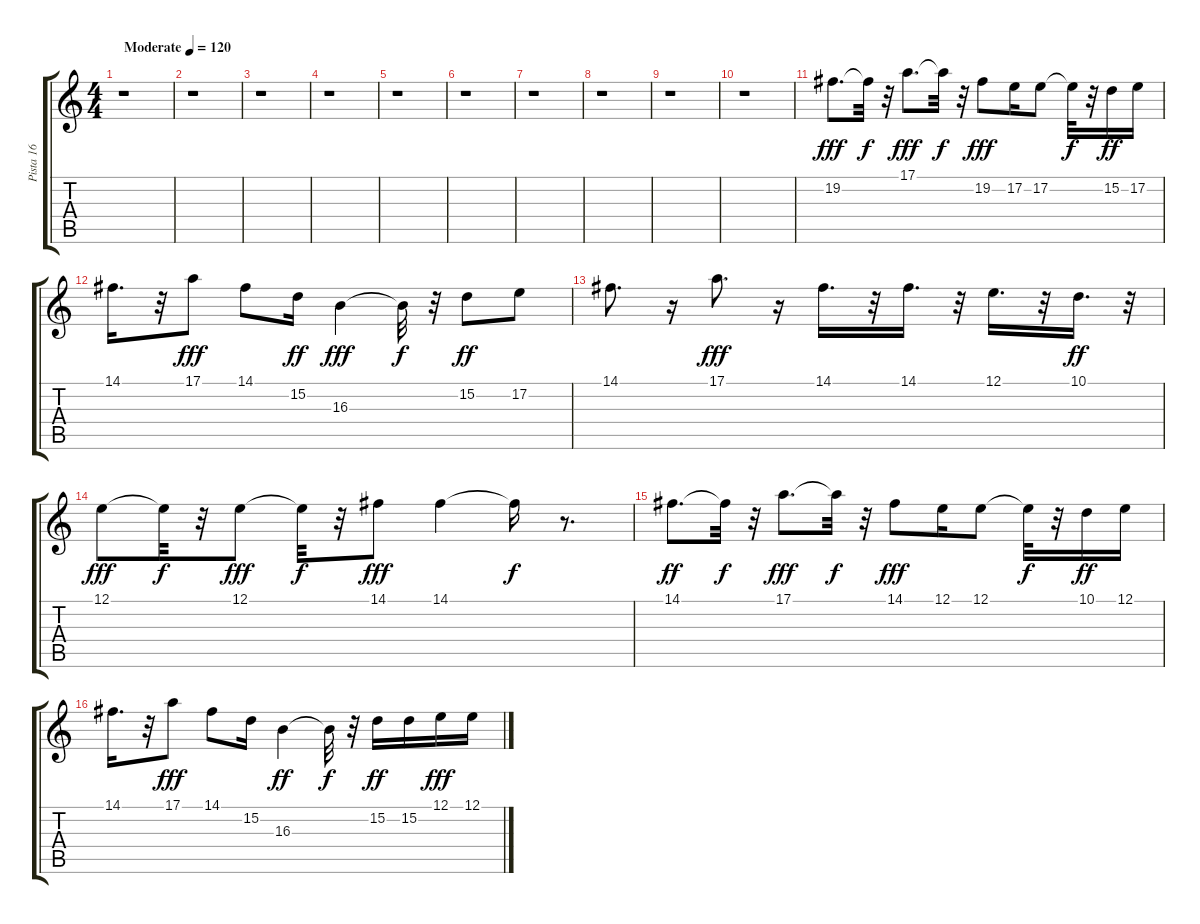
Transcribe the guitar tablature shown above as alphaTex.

\track ("Pista 16" "Pista 16") {instrument tenorsax}
\staff {score tabs}
\tuning (E4 B3 G3 D3 A2 E2) {hide}
\ts (4 4)
\tempo (120 "Moderate")
\clef g2
\ks c
r.1{dy fff instrument tenorsax} |
r.1 |
r.1 |
r.1 |
r.1 |
r.1 |
r.1 |
r.1 |
r.1 |
r.1 |
19.2.8{d} 19.2{t}.32{dy f} r.32 17.1.8{d dy fff} 17.1{t}.32{dy f} r.32 19.2.8{dy fff} 17.2.16 17.2.8 17.2{t}.32{dy f} r.32 15.2.16{dy ff} 17.2.16 |
14.1.16{d} r.32 17.1.8{dy fff} 14.1.8 15.2.16{dy ff} 16.3.4{dy fff} 16.3{t}.32{dy f} r.32 15.2.8{dy ff} 17.2.8 |
14.1.8{d} r.16 17.1.8{d dy fff} r.16 14.1.16{d} r.32 14.1.16{d} r.32 12.1.16{d} r.32 10.1.16{d dy ff} r.32 |
12.1.8{dy fff} 12.1{t}.32{dy f} r.32 12.1.8{dy fff} 12.1{t}.32{dy f} r.32 14.1.8{dy fff} 14.1.4 14.1{t}.16{dy f} r.8{d} |
14.1.8{d dy ff} 14.1{t}.32{dy f} r.32 17.1.8{d dy fff} 17.1{t}.32{dy f} r.32 14.1.8{dy fff} 12.1.16 12.1.8 12.1{t}.32{dy f} r.32 10.1.16{dy ff} 12.1.16 |
14.1.16{d} r.32 17.1.8{dy fff} 14.1.8 15.2.16 16.3.4{dy ff} 16.3{t}.32{dy f} r.32 15.2.16{dy ff} 15.2.16 12.1.16{dy fff} 12.1.16
